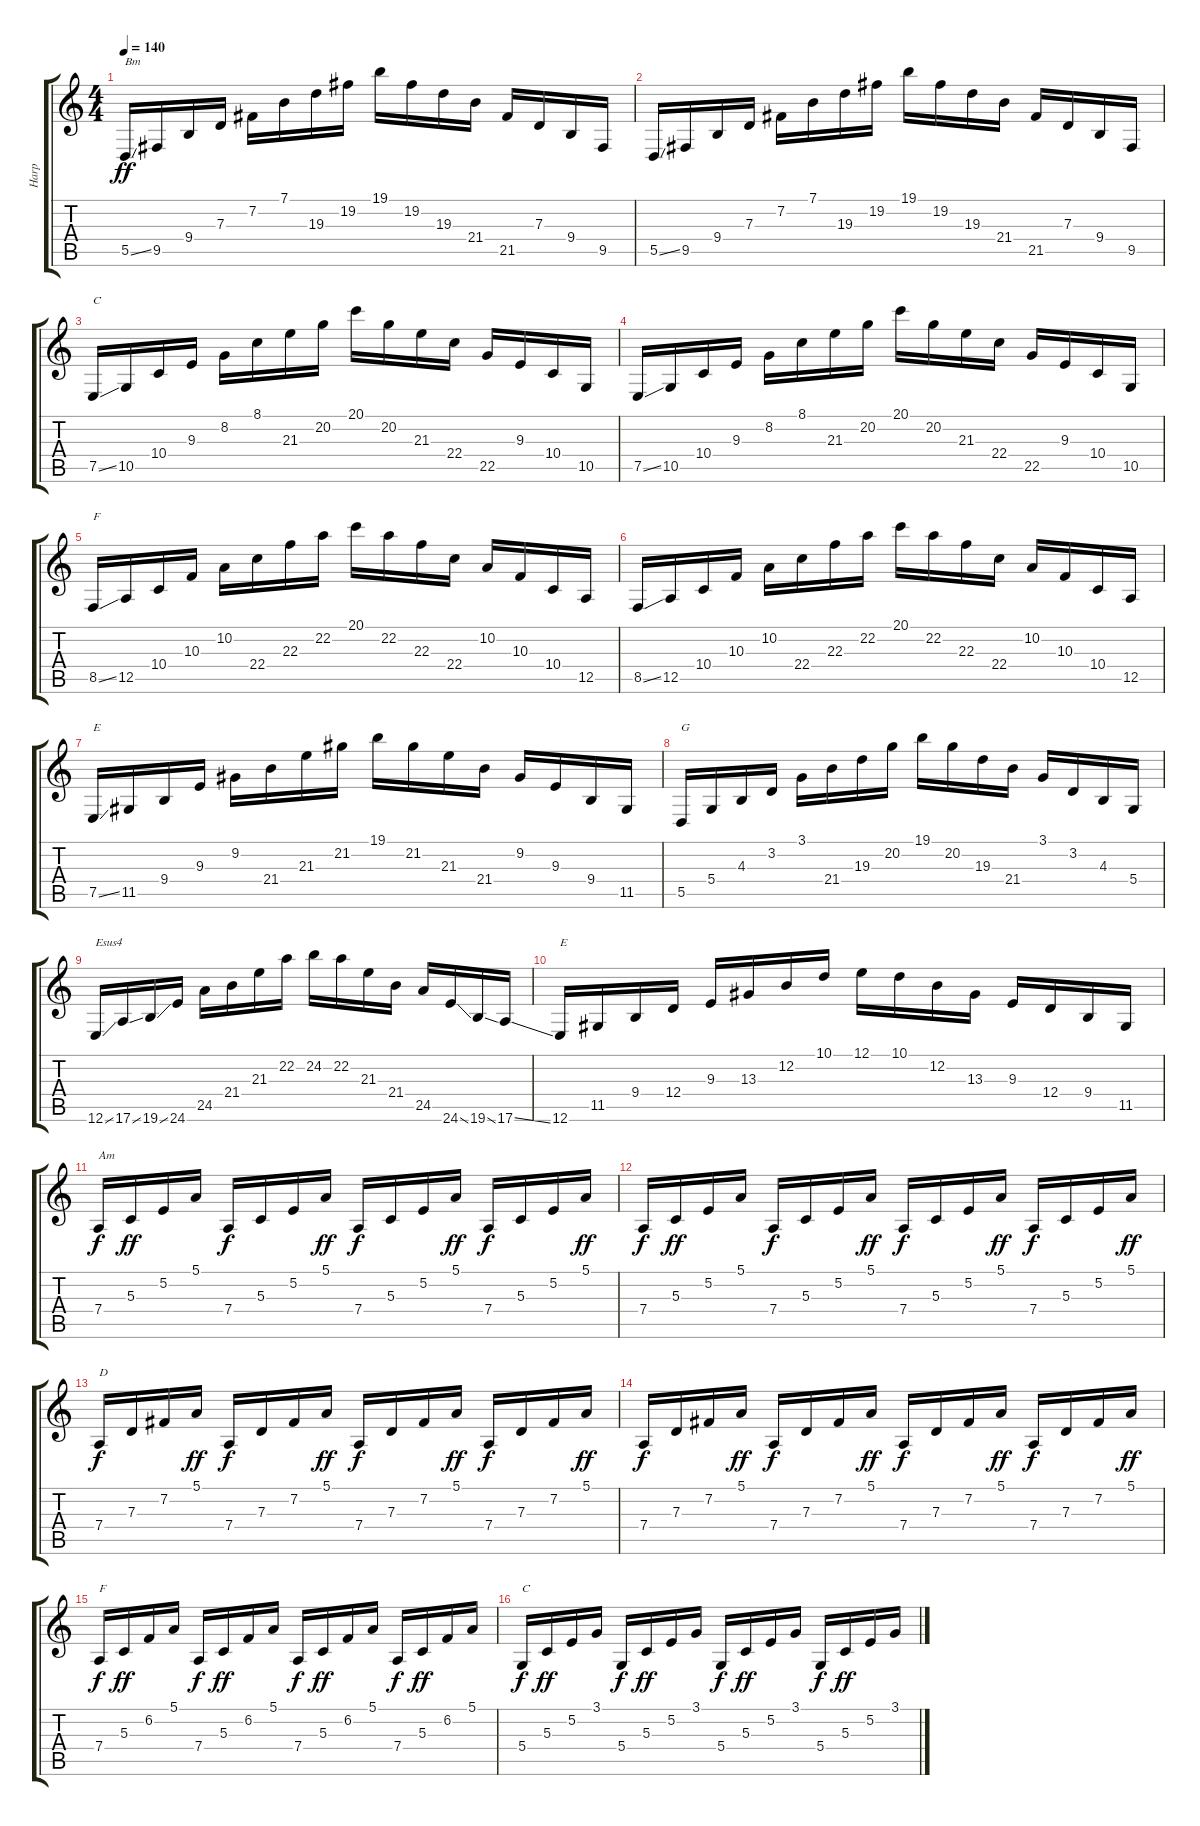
\track ("Harp" "Harp") {instrument orchestralharp}
\staff {score tabs}
\tuning (E4 B3 G3 D3 A2 E2) {hide}
\ts (4 4)
\tempo 140
\clef g2
\ks c
5.5{ss}.16{txt "Bm" dy ff balance 0} 9.5.16{balance 1} 9.4.16{balance 4} 7.3.16{balance 5} 7.2.16{balance 7} 7.1.16{balance 10} 19.3.16{balance 11} 19.2.16{balance 13} 19.1.16{balance 16} 19.2.16{balance 14} 19.3.16{balance 12} 21.4.16{balance 11} 21.5.16{balance 8} 7.3.16{balance 6} 9.4.16{balance 5} 9.5.16{balance 2} |
5.5{ss}.16{balance 0} 9.5.16{balance 1} 9.4.16{balance 4} 7.3.16{balance 5} 7.2.16{balance 7} 7.1.16{balance 10} 19.3.16{balance 11} 19.2.16{balance 13} 19.1.16{balance 16} 19.2.16{balance 14} 19.3.16{balance 12} 21.4.16{balance 11} 21.5.16{balance 8} 7.3.16{balance 6} 9.4.16{balance 5} 9.5.16{balance 2} |
7.5{ss}.16{txt "C" balance 0} 10.5.16{balance 2} 10.4.16{balance 4} 9.3.16{balance 5} 8.2.16{balance 8} 8.1.16{balance 10} 21.3.16{balance 11} 20.2.16{balance 13} 20.1.16{balance 16} 20.2.16{balance 15} 21.3.16{balance 12} 22.4.16{balance 11} 22.5.16{balance 8} 9.3.16{balance 6} 10.4.16{balance 5} 10.5.16{balance 2} |
7.5{ss}.16{balance 0} 10.5.16{balance 2} 10.4.16{balance 4} 9.3.16{balance 5} 8.2.16{balance 8} 8.1.16{balance 10} 21.3.16{balance 11} 20.2.16{balance 13} 20.1.16{balance 16} 20.2.16{balance 15} 21.3.16{balance 12} 22.4.16{balance 11} 22.5.16{balance 8} 9.3.16{balance 6} 10.4.16{balance 5} 10.5.16{balance 2} |
8.5{ss}.16{txt "F" balance 0} 12.5.16{balance 1} 10.4.16{balance 4} 10.3.16{balance 5} 10.2.16{balance 7} 22.4.16{balance 10} 22.3.16{balance 11} 22.2.16{balance 13} 20.1.16{balance 16} 22.2.16{balance 14} 22.3.16{balance 12} 22.4.16{balance 11} 10.2.16{balance 8} 10.3.16{balance 6} 10.4.16{balance 5} 12.5.16{balance 2} |
8.5{ss}.16{balance 0} 12.5.16{balance 1} 10.4.16{balance 4} 10.3.16{balance 5} 10.2.16{balance 7} 22.4.16{balance 10} 22.3.16{balance 11} 22.2.16{balance 13} 20.1.16{balance 16} 22.2.16{balance 14} 22.3.16{balance 12} 22.4.16{balance 11} 10.2.16{balance 8} 10.3.16{balance 6} 10.4.16{balance 5} 12.5.16{balance 2} |
7.5{ss}.16{txt "E" balance 0} 11.5.16{balance 1} 9.4.16{balance 4} 9.3.16{balance 5} 9.2.16{balance 7} 21.4.16{balance 10} 21.3.16{balance 11} 21.2.16{balance 13} 19.1.16{balance 16} 21.2.16{balance 14} 21.3.16{balance 12} 21.4.16{balance 11} 9.2.16{balance 8} 9.3.16{balance 6} 9.4.16{balance 5} 11.5.16{balance 2} |
5.5.16{txt "G" balance 0} 5.4.16{balance 1} 4.3.16{balance 4} 3.2.16{balance 5} 3.1.16{balance 7} 21.4.16{balance 10} 19.3.16{balance 11} 20.2.16{balance 13} 19.1.16{balance 16} 20.2.16{balance 14} 19.3.16{balance 12} 21.4.16{balance 11} 3.1.16{balance 8} 3.2.16{balance 6} 4.3.16{balance 5} 5.4.16{balance 2} |
12.6{ss}.16{txt "Esus4" balance 0} 17.6{ss}.16{balance 1} 19.6{ss}.16{balance 4} 24.6.16{balance 5} 24.5.16{balance 7} 21.4.16{balance 10} 21.3.16{balance 11} 22.2.16{balance 13} 24.2.16{balance 16} 22.2.16{balance 14} 21.3.16{balance 12} 21.4.16{balance 11} 24.5.16{balance 8} 24.6{ss}.16{balance 6} 19.6{ss}.16{balance 5} 17.6{ss}.16{balance 2} |
12.6.16{txt "E" balance 0} 11.5.16{balance 1} 9.4.16{balance 4} 12.4.16{balance 5} 9.3.16{balance 7} 13.3.16{balance 10} 12.2.16{balance 11} 10.1.16{balance 13} 12.1.16{balance 16} 10.1.16{balance 15} 12.2.16{balance 12} 13.3.16{balance 11} 9.3.16{balance 8} 12.4.16{balance 6} 9.4.16{balance 5} 11.5.16{balance 2} |
7.4.16{txt "Am" dy f} 5.3.16{dy ff balance 3} 5.2.16{balance 8} 5.1.16{balance 11} 7.4.16{dy f balance 0} 5.3.16{balance 3} 5.2.16{balance 8} 5.1.16{dy ff balance 11} 7.4.16{dy f balance 0} 5.3.16{balance 3} 5.2.16{balance 8} 5.1.16{dy ff balance 11} 7.4.16{dy f balance 0} 5.3.16{balance 3} 5.2.16{balance 8} 5.1.16{dy ff balance 11} |
7.4.16{dy f} 5.3.16{dy ff balance 3} 5.2.16{balance 8} 5.1.16{balance 11} 7.4.16{dy f balance 0} 5.3.16{balance 3} 5.2.16{balance 8} 5.1.16{dy ff balance 11} 7.4.16{dy f balance 0} 5.3.16{balance 3} 5.2.16{balance 8} 5.1.16{dy ff balance 11} 7.4.16{dy f balance 0} 5.3.16{balance 3} 5.2.16{balance 8} 5.1.16{dy ff balance 11} |
7.4.16{txt "D" dy f balance 0} 7.3.16{balance 3} 7.2.16{balance 8} 5.1.16{dy ff balance 11} 7.4.16{dy f balance 0} 7.3.16{balance 3} 7.2.16{balance 8} 5.1.16{dy ff balance 11} 7.4.16{dy f balance 0} 7.3.16{balance 3} 7.2.16{balance 8} 5.1.16{dy ff balance 11} 7.4.16{dy f balance 0} 7.3.16{balance 3} 7.2.16{balance 8} 5.1.16{dy ff balance 11} |
7.4.16{dy f balance 0} 7.3.16{balance 3} 7.2.16{balance 8} 5.1.16{dy ff balance 11} 7.4.16{dy f balance 0} 7.3.16{balance 3} 7.2.16{balance 8} 5.1.16{dy ff balance 11} 7.4.16{dy f balance 0} 7.3.16{balance 3} 7.2.16{balance 8} 5.1.16{dy ff balance 11} 7.4.16{dy f balance 0} 7.3.16{balance 3} 7.2.16{balance 8} 5.1.16{dy ff balance 11} |
7.4.16{txt "F" dy f balance 0} 5.3.16{dy ff balance 3} 6.2.16{balance 8} 5.1.16{balance 11} 7.4.16{dy f balance 0} 5.3.16{dy ff balance 3} 6.2.16{balance 8} 5.1.16{balance 11} 7.4.16{dy f balance 0} 5.3.16{dy ff balance 3} 6.2.16{balance 8} 5.1.16{balance 11} 7.4.16{dy f balance 0} 5.3.16{dy ff balance 3} 6.2.16{balance 8} 5.1.16{balance 11} |
5.4.16{txt "C" dy f balance 0} 5.3.16{dy ff balance 3} 5.2.16{balance 8} 3.1.16{balance 11} 5.4.16{dy f balance 0} 5.3.16{dy ff balance 3} 5.2.16{balance 8} 3.1.16{balance 11} 5.4.16{dy f balance 0} 5.3.16{dy ff balance 3} 5.2.16{balance 8} 3.1.16{balance 11} 5.4.16{dy f balance 0} 5.3.16{dy ff balance 3} 5.2.16{balance 8} 3.1.16{balance 11}
